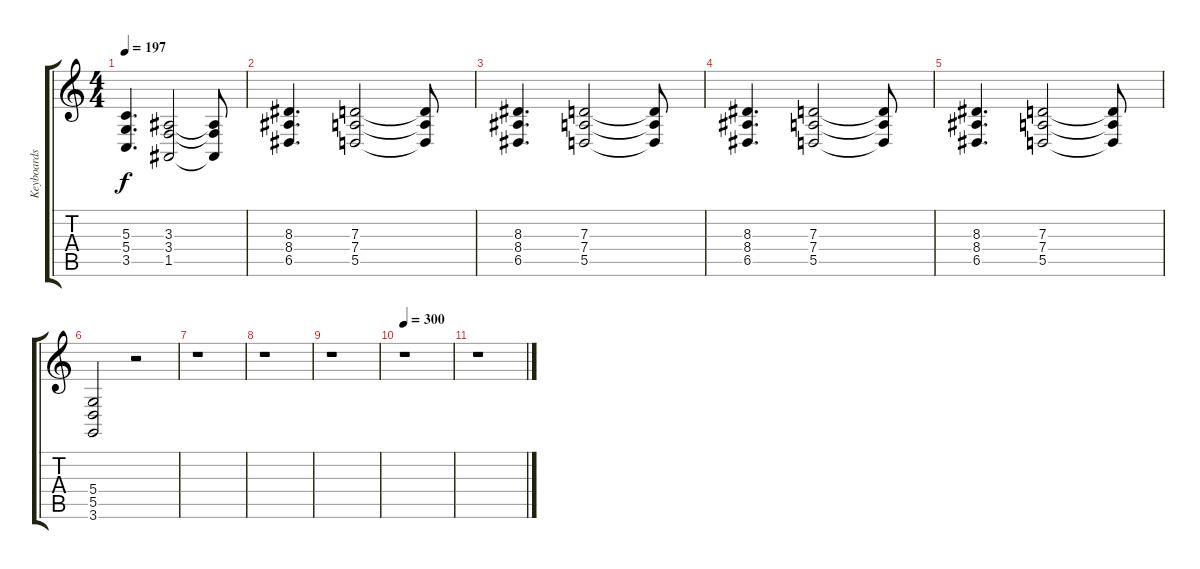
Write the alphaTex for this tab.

\track ("Keyboards and Synths (Lord)" "Keyboards ") {instrument drawbarorgan}
\staff {score tabs}
\tuning (E4 B3 G3 D3 A2 E2) {hide}
\ts (4 4)
\tempo 197
\clef g2
\ks c
(5.3 5.4 3.5).4{d dy f} (3.3 3.4 1.5).2 (3.3{t} 3.4{t} 1.5{t}).8 |
(8.3 8.4 6.5).4{d} (7.3 7.4 5.5).2 (7.3{t} 7.4{t} 5.5{t}).8 |
(8.3 8.4 6.5).4{d} (7.3 7.4 5.5).2 (7.3{t} 7.4{t} 5.5{t}).8 |
(8.3 8.4 6.5).4{d} (7.3 7.4 5.5).2 (7.3{t} 7.4{t} 5.5{t}).8 |
(8.3 8.4 6.5).4{d} (7.3 7.4 5.5).2 (7.3{t} 7.4{t} 5.5{t}).8 |
(5.4 5.5 3.6).2 r.2 |
r.1 |
r.1 |
r.1 |
\tempo 300
r.1 |
r.1
